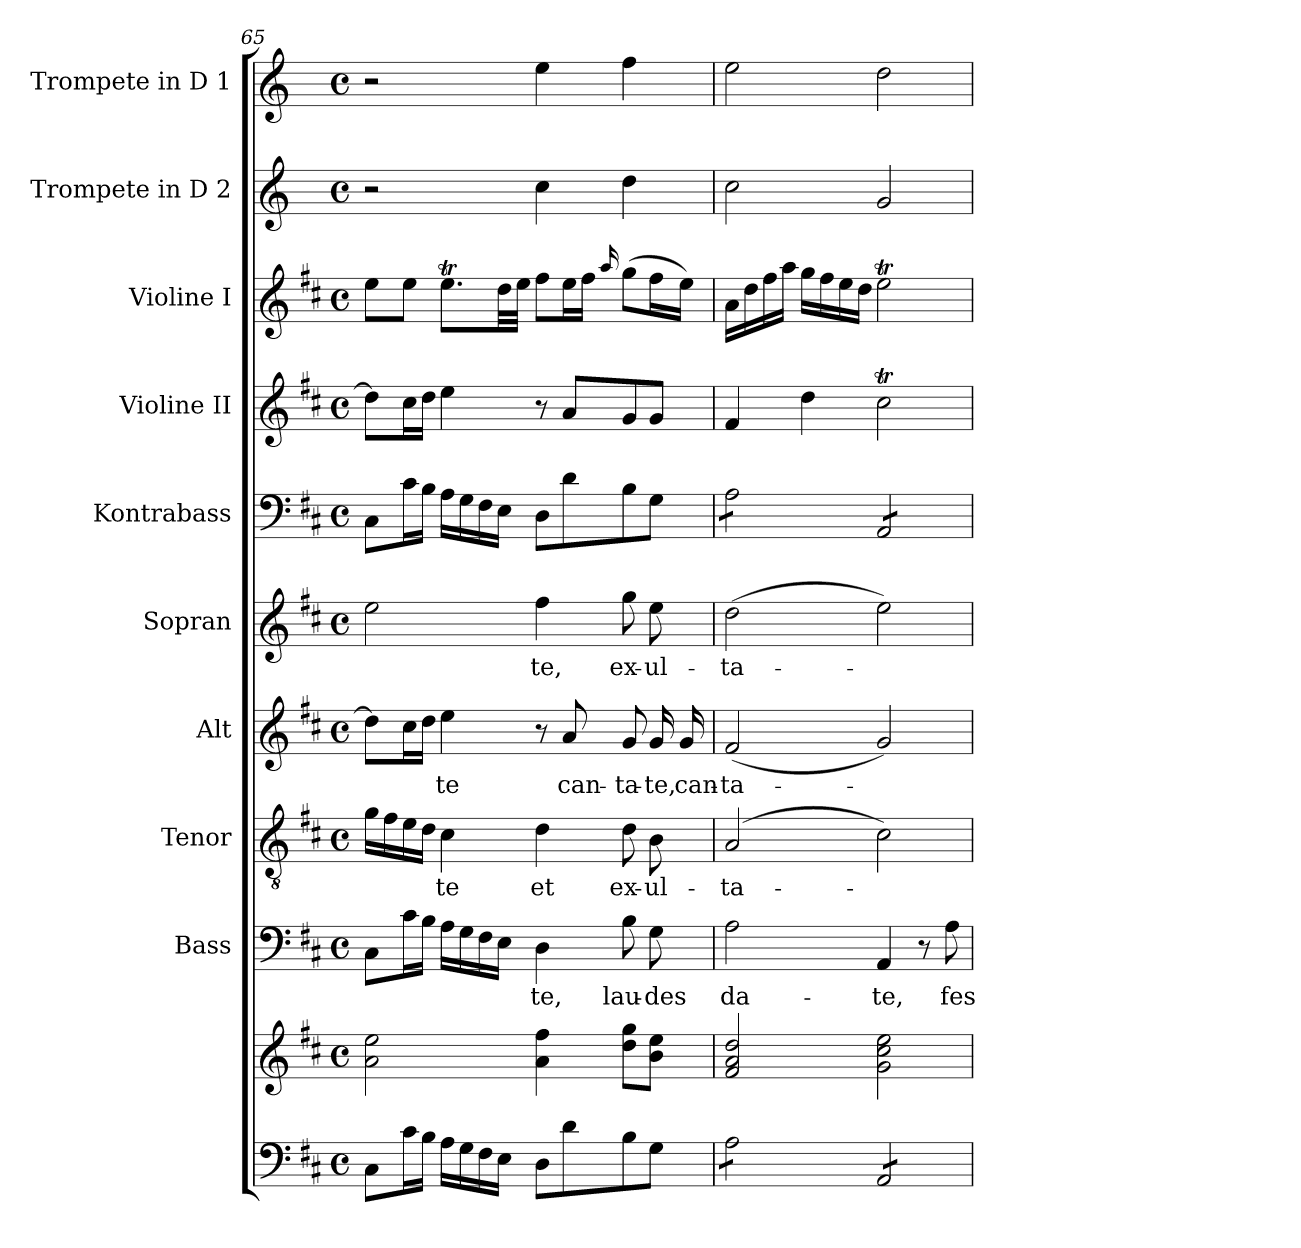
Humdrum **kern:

**kern	**kern	**kern	**text	**kern	**text	**kern	**text	**kern	**text	**kern	**kern	**kern	**kern	**kern
*part10	*part10	*part9	*part9	*part8	*part8	*part7	*part7	*part6	*part6	*part5	*part4	*part3	*part2	*part1
*staff11	*staff10	*staff9	*staff9	*staff8	*staff8	*staff7	*staff7	*staff6	*staff6	*staff5	*staff4	*staff3	*staff2	*staff1
*	*	*I"Bass	*	*I"Tenor	*	*I"Alt	*	*I"Sopran	*	*I"Kontrabass	*I"Violine II	*I"Violine I	*I"Trompete in D 2	*I"Trompete in D 1
*	*	*I'B.	*	*I'T.	*	*I'A.	*	*I'S.	*	*I'Kb.	*I'Vl. II	*I'Vl. I	*I'Trp. D 2	*I'Trp. D 1
*clefF4	*clefG2	*clefF4	*	*clefGv2	*	*clefG2	*	*clefG2	*	*clefF4	*clefG2	*clefG2	*clefG2	*clefG2
*	*	*	*	*	*	*	*	*	*	*ITrd7c12	*	*	*ITrd-1c-2	*ITrd-1c-2
*k[f#c#]	*k[f#c#]	*k[f#c#]	*	*k[f#c#]	*	*k[f#c#]	*	*k[f#c#]	*	*k[f#c#]	*k[f#c#]	*k[f#c#]	*k[f#c#]	*k[f#c#]
*D:	*D:	*D:	*	*D:	*	*D:	*	*D:	*	*D:	*D:	*D:	*D:	*D:
*M4/4	*M4/4	*M4/4	*	*M4/4	*	*M4/4	*	*M4/4	*	*M4/4	*M4/4	*M4/4	*M4/4	*M4/4
*met(c)	*met(c)	*met(c)	*	*met(c)	*	*met(c)	*	*met(c)	*	*met(c)	*met(c)	*met(c)	*met(c)	*met(c)
=65	=65	=65	=65	=65	=65	=65	=65	=65	=65	=65	=65	=65	=65	=65
8C#\L	2a\ 2ee\	8C#\L	.	16g\LL	.	8dd\L]	.	2ee\	.	8CC#\L	8dd\L]	8ee\L	2r	2r
.	.	.	.	16f#\	.	.	.	.	.	.	.	.	.	.
16c#\L	.	16c#\L	.	16e\	.	16cc#\L	.	.	.	16C#\L	16cc#\L	8ee\J	.	.
16B\JJ	.	16B\JJ	.	16d\JJ	.	16dd\JJ	.	.	.	16BB\JJ	16dd\JJ	.	.	.
!	!	!	!	!	!LO:LY:b	!	!LO:LY:b	!	!	!	!	!	!	!
16A\LL	.	16A\LL	.	4c#\	-te	4ee\	-te	.	.	16AA\LL	4ee\	8.eeT\L	.	.
16G\	.	16G\	.	.	.	.	.	.	.	16GG\	.	.	.	.
16F#\	.	16F#\	.	.	.	.	.	.	.	16FF#\	.	.	.	.
16E\JJ	.	16E\JJ	.	.	.	.	.	.	.	16EE\JJ	.	32dd\LL	.	.
.	.	.	.	.	.	.	.	.	.	.	.	32ee\JJJ	.	.
!	!	!	!LO:LY:b	!	!LO:LY:b	!	!	!	!LO:LY:b	!	!	!	!	!
8D\L	4a\ 4ff#\	4D\	-te,	4d\	et	8r	.	4ff#\	-te,	8DD\L	8r	8ff#\L	4dd\	4ff#\
!	!	!	!	!	!	!	!LO:LY:b	!	!	!	!	!	!	!
8d\	.	.	.	.	.	8a/	can-	.	.	8D\	8a/L	16ee\L	.	.
.	.	.	.	.	.	.	.	.	.	.	.	16ff#\JJ	.	.
.	.	.	.	.	.	.	.	.	.	.	.	16qqaa/	.	.
!	!	!	!LO:LY:b	!	!LO:LY:b	!	!LO:LY:b	!	!LO:LY:b	!	!	!	!	!
8B\	8dd\ 8gg\L	8B\	lau-	8d\	ex-	8g/	-ta-	8gg\	ex-	8BB\	8g/	(>8gg\L	4ee\	4gg\
!	!	!	!LO:LY:b	!	!LO:LY:b	!	!LO:LY:b	!	!LO:LY:b	!	!	!	!	!
8G\J	8b\ 8ee\J	8G\	-des	8B\	-ul-	16g/	-te,	8ee\	-ul-	8GG\J	8g/J	16ff#\L	.	.
!	!	!	!	!	!	!	!LO:LY:b	!	!	!	!	!	!	!
.	.	.	.	.	.	16g/	can-	.	.	.	.	16ee\JJ)	.	.
!!LO:PB:g=z
=66	=66	=66	=66	=66	=66	=66	=66	=66	=66	=66	=66	=66	=66	=66
!	!	!	!LO:LY:b	!	!LO:LY:b	!	!LO:LY:b	!	!LO:LY:b	!	!	!	!	!
*tremolo	*	*	*	*	*	*	*	*	*	*	*	*	*	*
*	*	*	*	*	*	*	*	*	*	*tremolo	*	*	*	*
8A\L	2f#/ 2a/ 2dd/	2A\	da-	(2A/	-ta-	(<2f#/	-ta-	(>2dd\	-ta-	8AA\L	4f#/	16a\LL	2dd\	2ff#\
.	.	.	.	.	.	.	.	.	.	.	.	16dd\	.	.
8A\	.	.	.	.	.	.	.	.	.	8AA\	.	16ff#\	.	.
.	.	.	.	.	.	.	.	.	.	.	.	16aa\JJ	.	.
8A\	.	.	.	.	.	.	.	.	.	8AA\	4dd\	16gg\LL	.	.
.	.	.	.	.	.	.	.	.	.	.	.	16ff#\	.	.
8A\J	.	.	.	.	.	.	.	.	.	8AA\J	.	16ee\	.	.
.	.	.	.	.	.	.	.	.	.	.	.	16dd\JJ	.	.
!	!	!	!LO:LY:b	!	!	!	!	!	!	!	!	!	!	!
8AA/L	2g\ 2cc#\ 2ee\	4AA/	-te,	2c#\)	.	2g/)	.	2ee\)	.	8AAA/L	2cc#t\	2eeT\	2a/	2ee\
8AA/	.	.	.	.	.	.	.	.	.	8AAA/	.	.	.	.
8AA/	.	8r	.	.	.	.	.	.	.	8AAA/	.	.	.	.
!	!	!	!LO:LY:b	!	!	!	!	!	!	!	!	!	!	!
8AA/J	.	8A\	fes-	.	.	.	.	.	.	8AAA/J	.	.	.	.
*	*	*	*	*	*	*	*	*	*	*Xtremolo	*	*	*	*
*Xtremolo	*	*	*	*	*	*	*	*	*	*	*	*	*	*
=	=	=	=	=	=	=	=	=	=	=	=	=	=	=
*-	*-	*-	*-	*-	*-	*-	*-	*-	*-	*-	*-	*-	*-	*-
